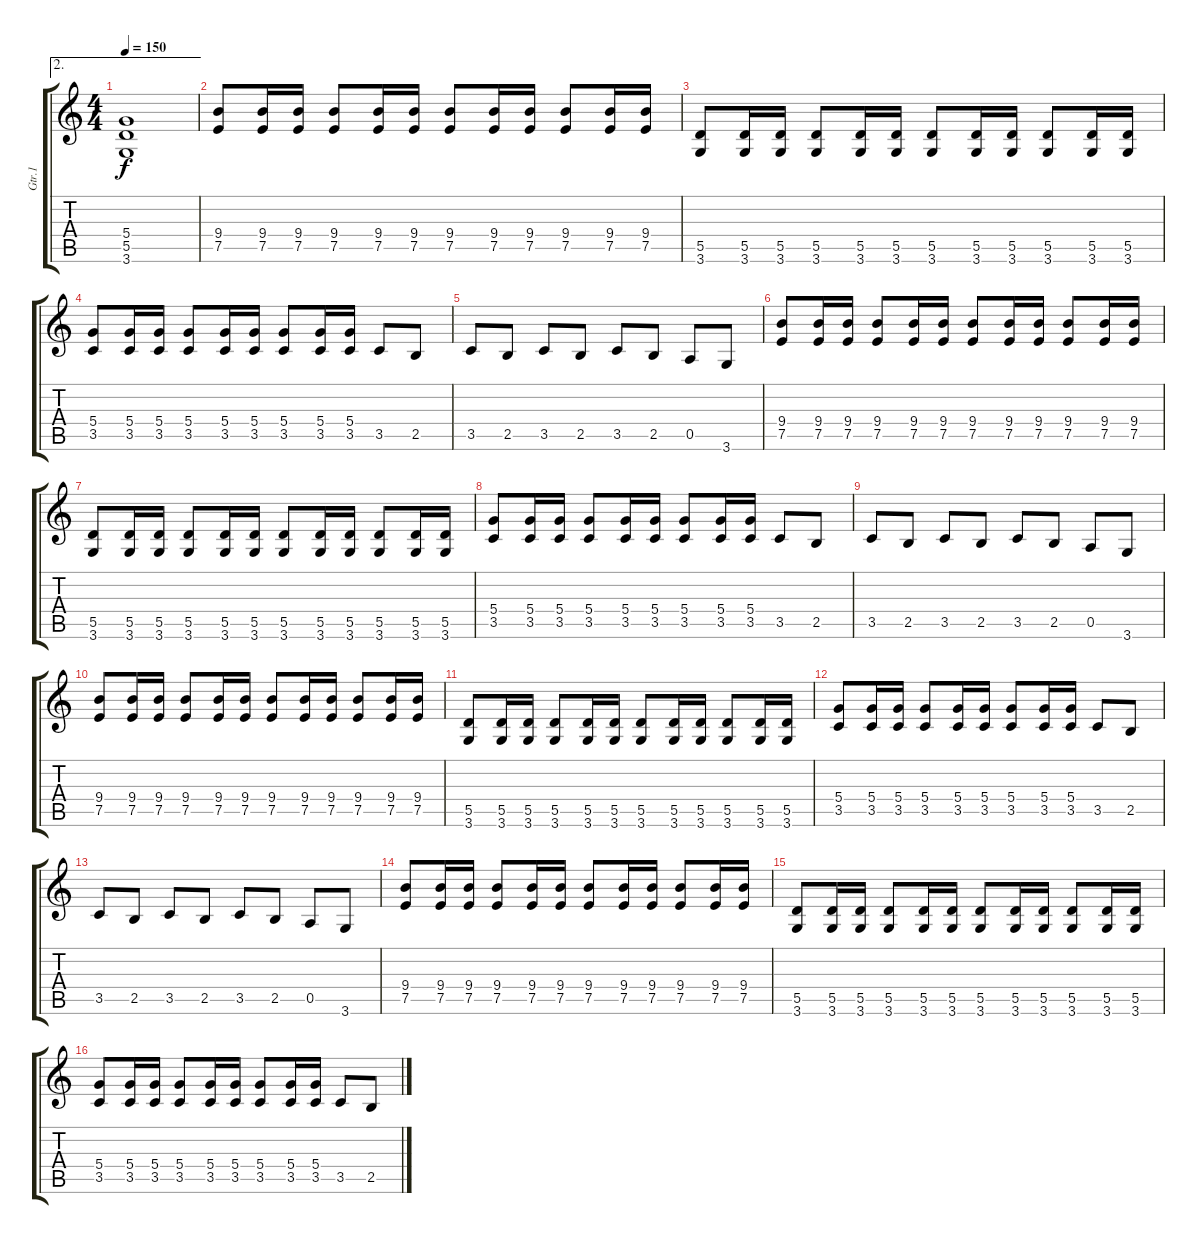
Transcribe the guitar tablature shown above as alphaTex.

\track ("Gtr.1" "Gtr.1") {instrument distortionguitar}
\staff {score tabs}
\tuning (E4 B3 G3 D3 A2 E2) {hide}
\ae 2
\ts (4 4)
\tempo 150
\clef g2
\ks c
(5.4 5.5 3.6).1{dy f} |
(9.4 7.5).8 (9.4 7.5).16 (9.4 7.5).16 (9.4 7.5).8 (9.4 7.5).16 (9.4 7.5).16 (9.4 7.5).8 (9.4 7.5).16 (9.4 7.5).16 (9.4 7.5).8 (9.4 7.5).16 (9.4 7.5).16 |
(5.5 3.6).8 (5.5 3.6).16 (5.5 3.6).16 (5.5 3.6).8 (5.5 3.6).16 (5.5 3.6).16 (5.5 3.6).8 (5.5 3.6).16 (5.5 3.6).16 (5.5 3.6).8 (5.5 3.6).16 (5.5 3.6).16 |
(5.4 3.5).8 (5.4 3.5).16 (5.4 3.5).16 (5.4 3.5).8 (5.4 3.5).16 (5.4 3.5).16 (5.4 3.5).8 (5.4 3.5).16 (5.4 3.5).16 3.5.8 2.5.8 |
3.5.8 2.5.8 3.5.8 2.5.8 3.5.8 2.5.8 0.5.8 3.6.8 |
(9.4 7.5).8 (9.4 7.5).16 (9.4 7.5).16 (9.4 7.5).8 (9.4 7.5).16 (9.4 7.5).16 (9.4 7.5).8 (9.4 7.5).16 (9.4 7.5).16 (9.4 7.5).8 (9.4 7.5).16 (9.4 7.5).16 |
(5.5 3.6).8 (5.5 3.6).16 (5.5 3.6).16 (5.5 3.6).8 (5.5 3.6).16 (5.5 3.6).16 (5.5 3.6).8 (5.5 3.6).16 (5.5 3.6).16 (5.5 3.6).8 (5.5 3.6).16 (5.5 3.6).16 |
(5.4 3.5).8 (5.4 3.5).16 (5.4 3.5).16 (5.4 3.5).8 (5.4 3.5).16 (5.4 3.5).16 (5.4 3.5).8 (5.4 3.5).16 (5.4 3.5).16 3.5.8 2.5.8 |
3.5.8 2.5.8 3.5.8 2.5.8 3.5.8 2.5.8 0.5.8 3.6.8 |
(9.4 7.5).8 (9.4 7.5).16 (9.4 7.5).16 (9.4 7.5).8 (9.4 7.5).16 (9.4 7.5).16 (9.4 7.5).8 (9.4 7.5).16 (9.4 7.5).16 (9.4 7.5).8 (9.4 7.5).16 (9.4 7.5).16 |
(5.5 3.6).8 (5.5 3.6).16 (5.5 3.6).16 (5.5 3.6).8 (5.5 3.6).16 (5.5 3.6).16 (5.5 3.6).8 (5.5 3.6).16 (5.5 3.6).16 (5.5 3.6).8 (5.5 3.6).16 (5.5 3.6).16 |
(5.4 3.5).8 (5.4 3.5).16 (5.4 3.5).16 (5.4 3.5).8 (5.4 3.5).16 (5.4 3.5).16 (5.4 3.5).8 (5.4 3.5).16 (5.4 3.5).16 3.5.8 2.5.8 |
3.5.8 2.5.8 3.5.8 2.5.8 3.5.8 2.5.8 0.5.8 3.6.8 |
(9.4 7.5).8 (9.4 7.5).16 (9.4 7.5).16 (9.4 7.5).8 (9.4 7.5).16 (9.4 7.5).16 (9.4 7.5).8 (9.4 7.5).16 (9.4 7.5).16 (9.4 7.5).8 (9.4 7.5).16 (9.4 7.5).16 |
(5.5 3.6).8 (5.5 3.6).16 (5.5 3.6).16 (5.5 3.6).8 (5.5 3.6).16 (5.5 3.6).16 (5.5 3.6).8 (5.5 3.6).16 (5.5 3.6).16 (5.5 3.6).8 (5.5 3.6).16 (5.5 3.6).16 |
(5.4 3.5).8 (5.4 3.5).16 (5.4 3.5).16 (5.4 3.5).8 (5.4 3.5).16 (5.4 3.5).16 (5.4 3.5).8 (5.4 3.5).16 (5.4 3.5).16 3.5.8 2.5.8
